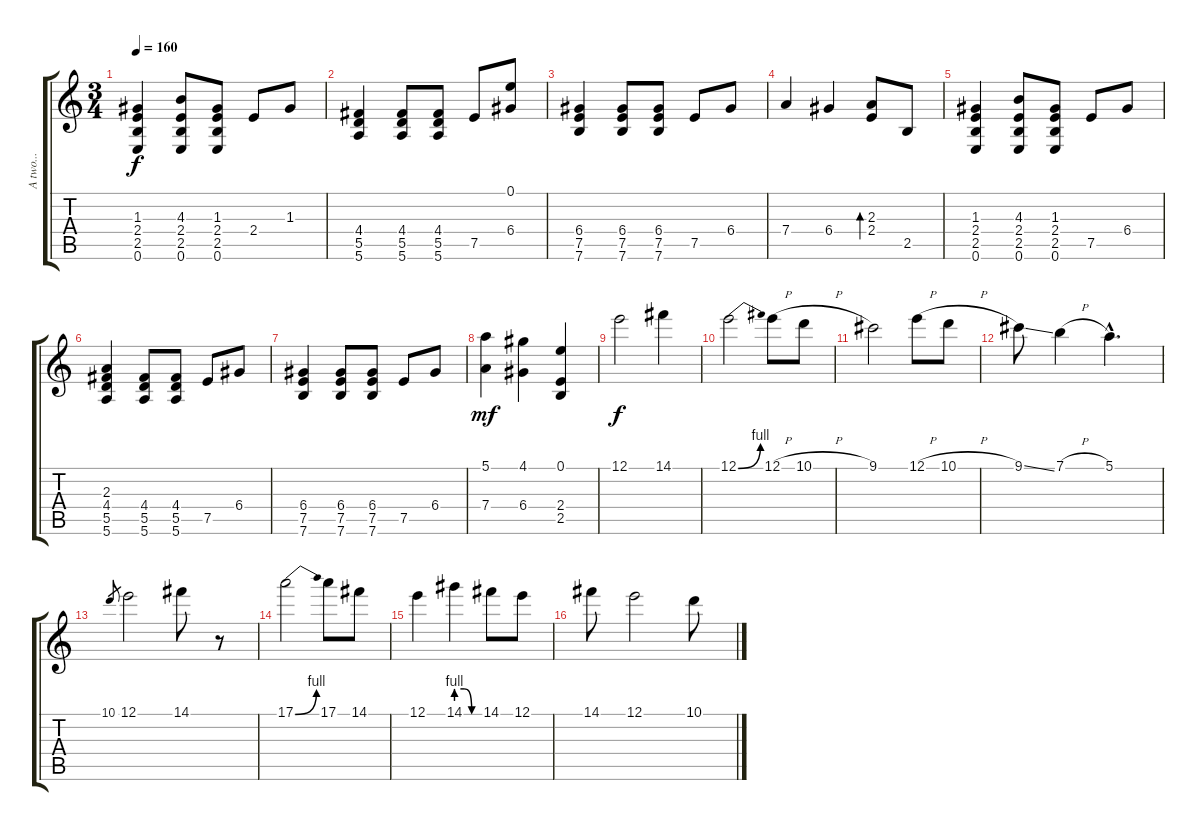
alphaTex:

\track ("A two..." "A two...") {instrument electricguitarjazz}
\staff {score tabs}
\tuning (E4 B3 G3 D3 A2 E2) {hide}
\ts (3 4)
\tempo 160
\clef g2
\ks c
(1.3 2.4 2.5 0.6).4{dy f} (4.3 2.4 2.5 0.6).8 (1.3 2.4 2.5 0.6).8 2.4.8 1.3.8 |
(4.4 5.5 5.6).4 (4.4 5.5 5.6).8 (4.4 5.5 5.6).8 7.5.8 (0.1{t} 6.4).8 |
(6.4 7.5 7.6).4 (6.4 7.5 7.6).8 (6.4 7.5 7.6).8 7.5.8 6.4.8 |
7.4.4 6.4.4 (2.3 2.4).8{bd 240} 2.5.8 |
(1.3 2.4 2.5 0.6).4 (4.3 2.4 2.5 0.6).8 (1.3 2.4 2.5 0.6).8 7.5.8 6.4.8 |
(2.3 4.4 5.5 5.6).4 (4.4 5.5 5.6).8 (4.4 5.5 5.6).8 7.5.8 6.4.8 |
(6.4 7.5 7.6).4 (6.4 7.5 7.6).8 (6.4 7.5 7.6).8 7.5.8 6.4.8 |
(5.1 7.4).4{dy mf} (4.1 6.4).4 (0.1 2.4 2.5).4 |
12.1.2{dy f} 14.1.4 |
12.1{be (bend 0 0 60 4)}.2 12.1{h}.8 10.1{h}.8 |
9.1.2 12.1{h}.8 10.1{h}.8 |
9.1{ss}.8 7.1{h}.4 5.1{hac}.4{d} |
10.1.8{gr} 12.1.2 14.1.8 r.8 |
17.1{be (bend 0 0 60 4)}.2 17.1.8 14.1.8 |
12.1.4 14.1{be (custom 0 4 20 4 40 0 60 0)}.4 14.1.8 12.1.8 |
14.1.8 12.1.2 10.1.8
